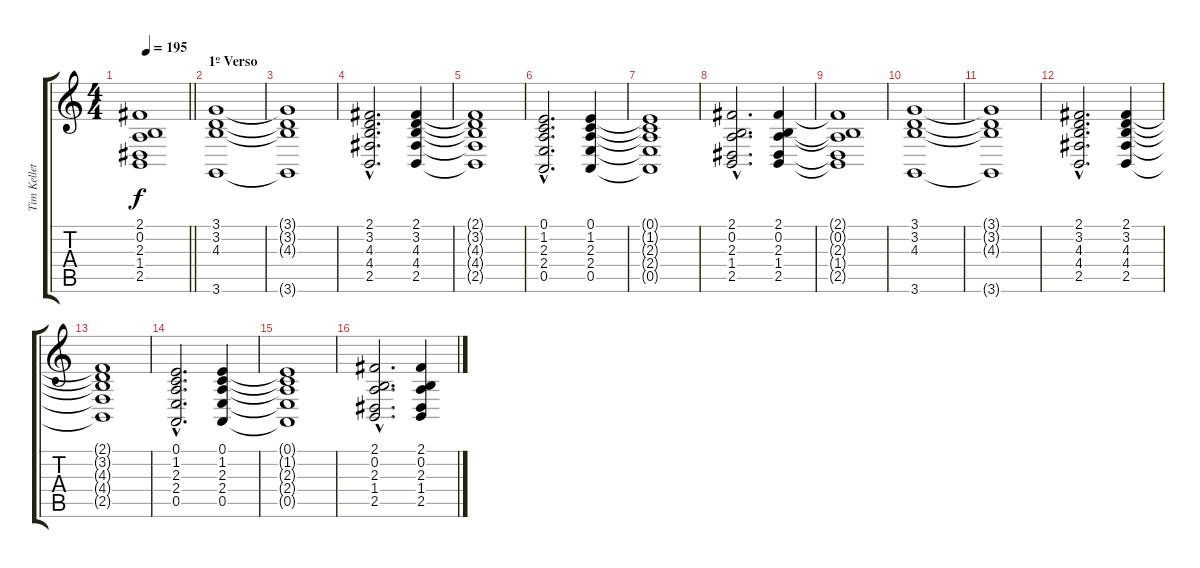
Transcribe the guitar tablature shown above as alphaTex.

\track ("Tim Kellett (Keyboards)" "Tim Kellet") {instrument brightacousticpiano}
\staff {score tabs}
\tuning (E4 B3 G3 D3 A2 E2) {hide}
\ts (4 4)
\tempo 195
\clef g2
\barLineRight lightlight
\ks c
(2.1{t} 0.2{t} 2.3{t} 1.4{t} 2.5{t}).1{dy f} |
\section ("" "1º Verso")
(3.1 3.2 4.3 3.6).1 |
(3.1{t} 3.2{t} 4.3{t} 3.6{t}).1 |
(2.1{hac} 3.2{hac} 4.3{hac} 4.4{hac} 2.5{hac}).2{d} (2.1 3.2 4.3 4.4 2.5).4 |
(2.1{t} 3.2{t} 4.3{t} 4.4{t} 2.5{t}).1 |
(0.1{hac} 1.2{hac} 2.3{hac} 2.4{hac} 0.5{hac}).2{d} (0.1 1.2 2.3 2.4 0.5).4 |
(0.1{t} 1.2{t} 2.3{t} 2.4{t} 0.5{t}).1 |
(2.1{hac} 0.2{hac} 2.3{hac} 1.4{hac} 2.5{hac}).2{d} (2.1 0.2 2.3 1.4 2.5).4 |
(2.1{t} 0.2{t} 2.3{t} 1.4{t} 2.5{t}).1 |
(3.1 3.2 4.3 3.6).1 |
(3.1{t} 3.2{t} 4.3{t} 3.6{t}).1 |
(2.1{hac} 3.2{hac} 4.3{hac} 4.4{hac} 2.5{hac}).2{d} (2.1 3.2 4.3 4.4 2.5).4 |
(2.1{t} 3.2{t} 4.3{t} 4.4{t} 2.5{t}).1 |
(0.1{hac} 1.2{hac} 2.3{hac} 2.4{hac} 0.5{hac}).2{d} (0.1 1.2 2.3 2.4 0.5).4 |
(0.1{t} 1.2{t} 2.3{t} 2.4{t} 0.5{t}).1 |
(2.1{hac} 0.2{hac} 2.3{hac} 1.4{hac} 2.5{hac}).2{d} (2.1 0.2 2.3 1.4 2.5).4
